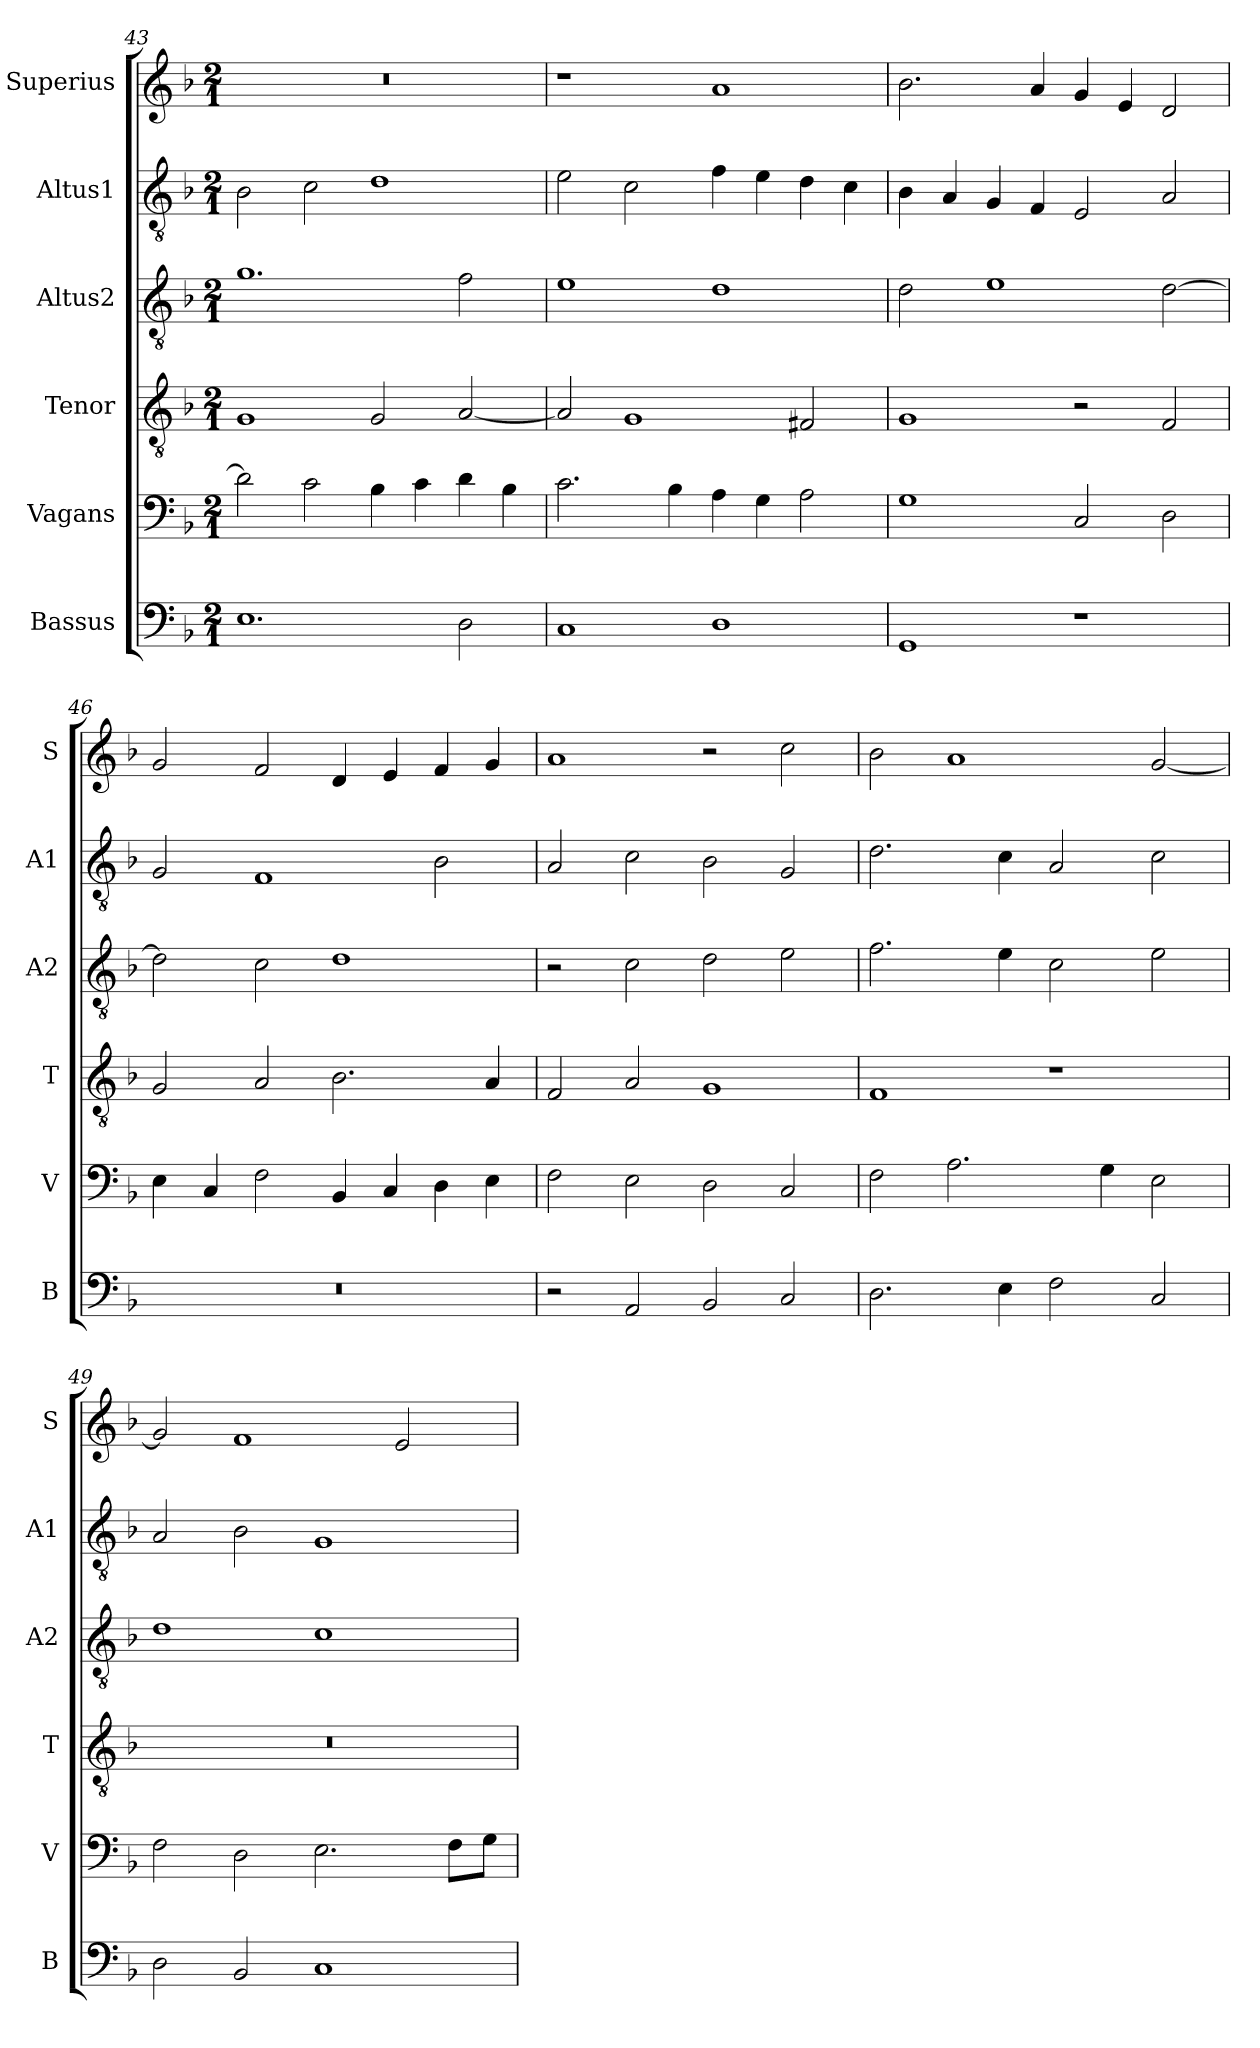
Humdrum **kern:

**kern	**kern	**kern	**kern	**kern	**kern
*part6	*part5	*part4	*part3	*part2	*part1
*staff6	*staff5	*staff4	*staff3	*staff2	*staff1
*I"Bassus	*I"Vagans	*I"Tenor	*I"Altus2	*I"Altus1	*I"Superius
*I'B	*I'V	*I'T	*I'A2	*I'A1	*I'S
*clefF4	*clefF4	*clefGv2	*clefGv2	*clefGv2	*clefG2
*k[b-]	*k[b-]	*k[b-]	*k[b-]	*k[b-]	*k[b-]
*M2/1	*M2/1	*M2/1	*M2/1	*M2/1	*M2/1
=43	=43	=43	=43	=43	=43
1.E	2d\]	1G	1.g	2B-\	0r
.	2c\	.	.	2c\	.
.	4B-\	2G/	.	1d	.
.	4c\	.	.	.	.
2D\	4d\	[2A/	2f\	.	.
.	4B-\	.	.	.	.
=44	=44	=44	=44	=44	=44
1C	2.c\	2A/]	1e	2e\	1r
.	.	1G	.	2c\	.
.	4B-\	.	.	.	.
1D	4A\	.	1d	4f\	1a
.	4G\	.	.	4e\	.
.	2A\	2F#X/	.	4d\	.
.	.	.	.	4c\	.
=45	=45	=45	=45	=45	=45
1GG	1G	1G	2d\	4B-\	2.b-\
.	.	.	.	4A/	.
.	.	.	1e	4G/	.
.	.	.	.	4F/	4a/
1r	2C/	2r	.	2E/	4g/
.	.	.	.	.	4e/
.	2D\	2F/	[2d\	2A/	2d/
=46	=46	=46	=46	=46	=46
0r	4E\	2G/	2d\]	2G/	2g/
.	4C/	.	.	.	.
.	2F\	2A/	2c\	1F	2f/
.	4BB-/	2.B-\	1d	.	4d/
.	4C/	.	.	.	4e/
.	4D\	.	.	2B-\	4f/
.	4E\	4A/	.	.	4g/
=47	=47	=47	=47	=47	=47
2r	2F\	2F/	2r	2A/	1a
2AA/	2E\	2A/	2c\	2c\	.
2BB-/	2D\	1G	2d\	2B-\	2r
2C/	2C/	.	2e\	2G/	2cc\
=48	=48	=48	=48	=48	=48
2.D\	2F\	1F	2.f\	2.d\	2b-\
.	2.A\	.	.	.	1a
4E\	.	.	4e\	4c\	.
2F\	.	1r	2c\	2A/	.
.	4G\	.	.	.	.
2C/	2E\	.	2e\	2c\	[2g/
=49	=49	=49	=49	=49	=49
2D\	2F\	0r	1d	2A/	2g/]
2BB-/	2D\	.	.	2B-\	1f
1C	2.E\	.	1c	1G	.
.	.	.	.	.	2e/
.	8F\L	.	.	.	.
.	8G\J	.	.	.	.
=	=	=	=	=	=
*-	*-	*-	*-	*-	*-
